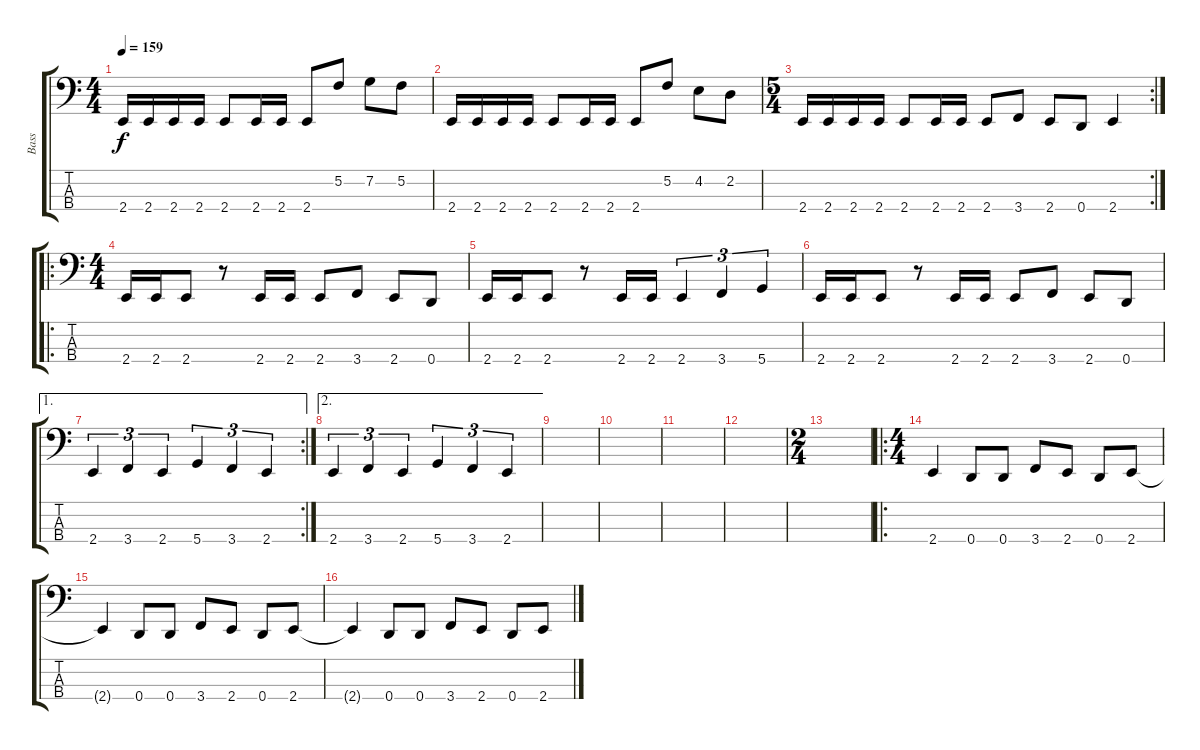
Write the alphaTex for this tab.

\track ("Bass" "Bass") {instrument electricbasspick}
\staff {score tabs}
\tuning (F2 C2 G1 D1) {hide}
\ts (4 4)
\tempo 159
\clef f4
\ks c
2.4.16{dy f} 2.4.16 2.4.16 2.4.16 2.4.8 2.4.16 2.4.16 2.4.8 5.2.8 7.2.8 5.2.8 |
2.4.16 2.4.16 2.4.16 2.4.16 2.4.8 2.4.16 2.4.16 2.4.8 5.2.8 4.2.8 2.2.8 |
\rc 2
\ts (5 4)
2.4.16 2.4.16 2.4.16 2.4.16 2.4.8 2.4.16 2.4.16 2.4.8 3.4.8 2.4.8 0.4.8 2.4.4 |
\ro
\ts (4 4)
2.4.16 2.4.16 2.4.8 r.8 2.4.16 2.4.16 2.4.8 3.4.8 2.4.8 0.4.8 |
2.4.16 2.4.16 2.4.8 r.8 2.4.16 2.4.16 2.4.4{tu (3 2)} 3.4.4{tu (3 2)} 5.4.4{tu (3 2)} |
2.4.16 2.4.16 2.4.8 r.8 2.4.16 2.4.16 2.4.8 3.4.8 2.4.8 0.4.8 |
\ae 1
\rc 2
2.4.4{tu (3 2)} 3.4.4{tu (3 2)} 2.4.4{tu (3 2)} 5.4.4{tu (3 2)} 3.4.4{tu (3 2)} 2.4.4{tu (3 2)} |
\ae 2
2.4.4{tu (3 2)} 3.4.4{tu (3 2)} 2.4.4{tu (3 2)} 5.4.4{tu (3 2)} 3.4.4{tu (3 2)} 2.4.4{tu (3 2)} |
|
|
|
|
\ts (2 4)
|
\ro
\ts (4 4)
2.4.4 0.4.8 0.4.8 3.4.8 2.4.8 0.4.8 2.4.8 |
2.4{t}.4 0.4.8 0.4.8 3.4.8 2.4.8 0.4.8 2.4.8 |
2.4{t}.4 0.4.8 0.4.8 3.4.8 2.4.8 0.4.8 2.4.8
